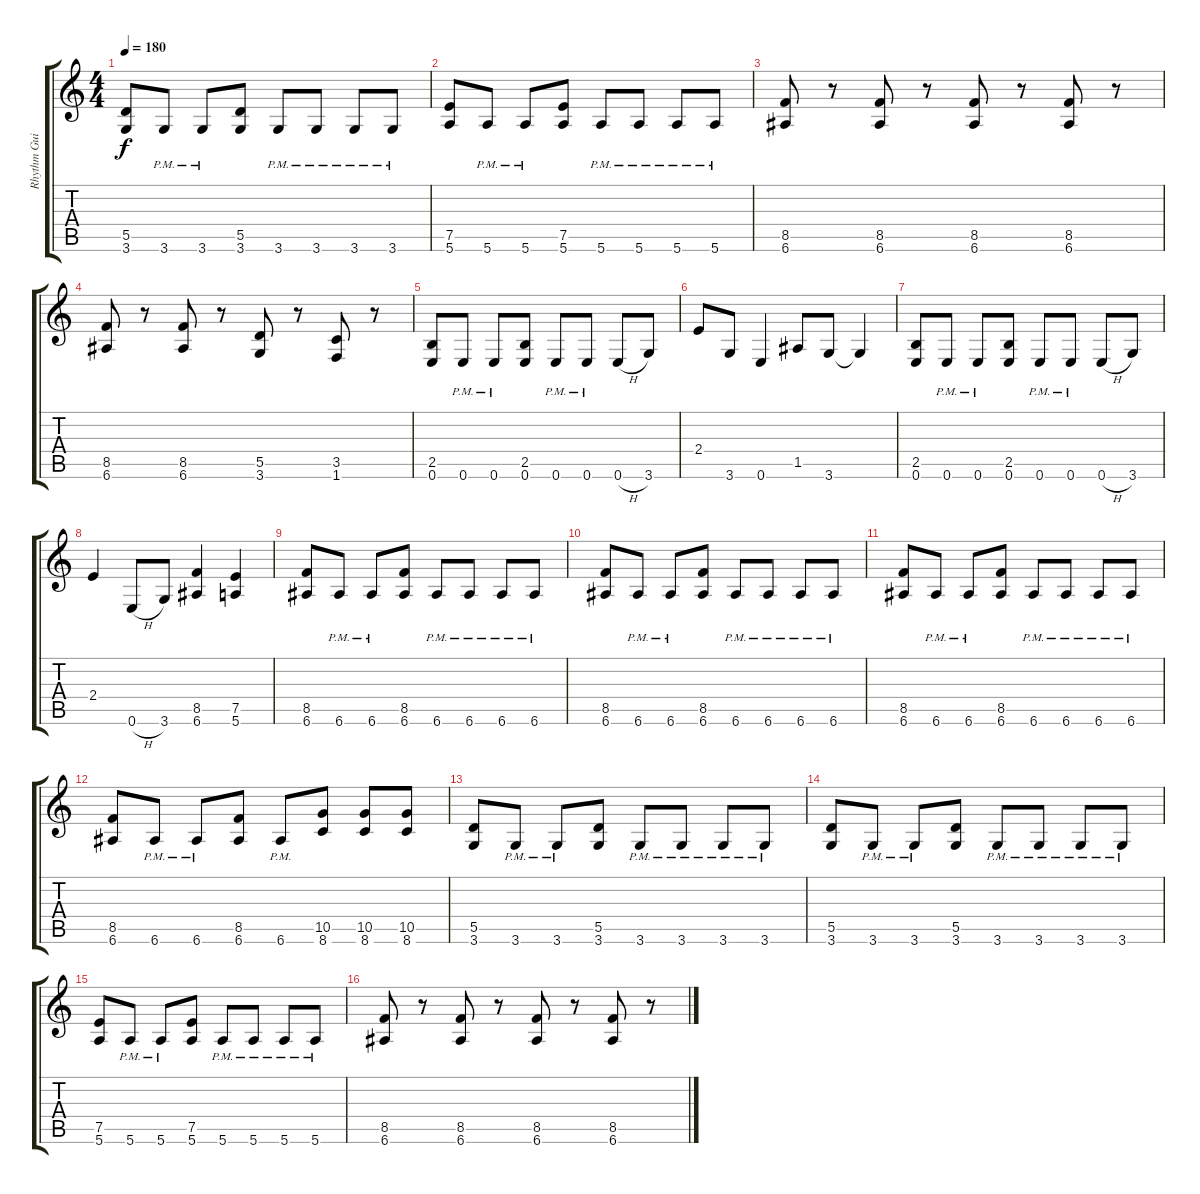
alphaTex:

\track ("Rhythm Guitar" "Rhythm Gui") {instrument distortionguitar}
\staff {score tabs}
\tuning (E4 B3 G3 D3 A2 E2) {hide}
\ts (4 4)
\tempo 180
\clef g2
\ks c
(5.5 3.6).8{dy f} 3.6{pm}.8 3.6{pm}.8 (5.5 3.6).8 3.6{pm}.8 3.6{pm}.8 3.6{pm}.8 3.6{pm}.8 |
(7.5 5.6).8 5.6{pm}.8 5.6{pm}.8 (7.5 5.6).8 5.6{pm}.8 5.6{pm}.8 5.6{pm}.8 5.6{pm}.8 |
(8.5 6.6).8 r.8 (8.5 6.6).8 r.8 (8.5 6.6).8 r.8 (8.5 6.6).8 r.8 |
(8.5 6.6).8 r.8 (8.5 6.6).8 r.8 (5.5 3.6).8 r.8 (3.5 1.6).8 r.8 |
(2.5 0.6).8 0.6{pm}.8 0.6{pm}.8 (2.5 0.6).8 0.6{pm}.8 0.6{pm}.8 0.6{h}.8 3.6.8 |
2.4.8 3.6.8 0.6.4 1.5.8 3.6.8 3.6{t}.4 |
(2.5 0.6).8 0.6{pm}.8 0.6{pm}.8 (2.5 0.6).8 0.6{pm}.8 0.6{pm}.8 0.6{h}.8 3.6.8 |
2.4.4 0.6{h}.8 3.6.8 (8.5 6.6).4 (7.5 5.6).4 |
(8.5 6.6).8 6.6{pm}.8 6.6{pm}.8 (8.5 6.6).8 6.6{pm}.8 6.6{pm}.8 6.6{pm}.8 6.6{pm}.8 |
(8.5 6.6).8 6.6{pm}.8 6.6{pm}.8 (8.5 6.6).8 6.6{pm}.8 6.6{pm}.8 6.6{pm}.8 6.6{pm}.8 |
(8.5 6.6).8 6.6{pm}.8 6.6{pm}.8 (8.5 6.6).8 6.6{pm}.8 6.6{pm}.8 6.6{pm}.8 6.6{pm}.8 |
(8.5 6.6).8 6.6{pm}.8 6.6{pm}.8 (8.5 6.6).8 6.6{pm}.8 (10.5 8.6).8 (10.5 8.6).8 (10.5 8.6).8 |
(5.5 3.6).8 3.6{pm}.8 3.6{pm}.8 (5.5 3.6).8 3.6{pm}.8 3.6{pm}.8 3.6{pm}.8 3.6{pm}.8 |
(5.5 3.6).8 3.6{pm}.8 3.6{pm}.8 (5.5 3.6).8 3.6{pm}.8 3.6{pm}.8 3.6{pm}.8 3.6{pm}.8 |
(7.5 5.6).8 5.6{pm}.8 5.6{pm}.8 (7.5 5.6).8 5.6{pm}.8 5.6{pm}.8 5.6{pm}.8 5.6{pm}.8 |
(8.5 6.6).8 r.8 (8.5 6.6).8 r.8 (8.5 6.6).8 r.8 (8.5 6.6).8 r.8
